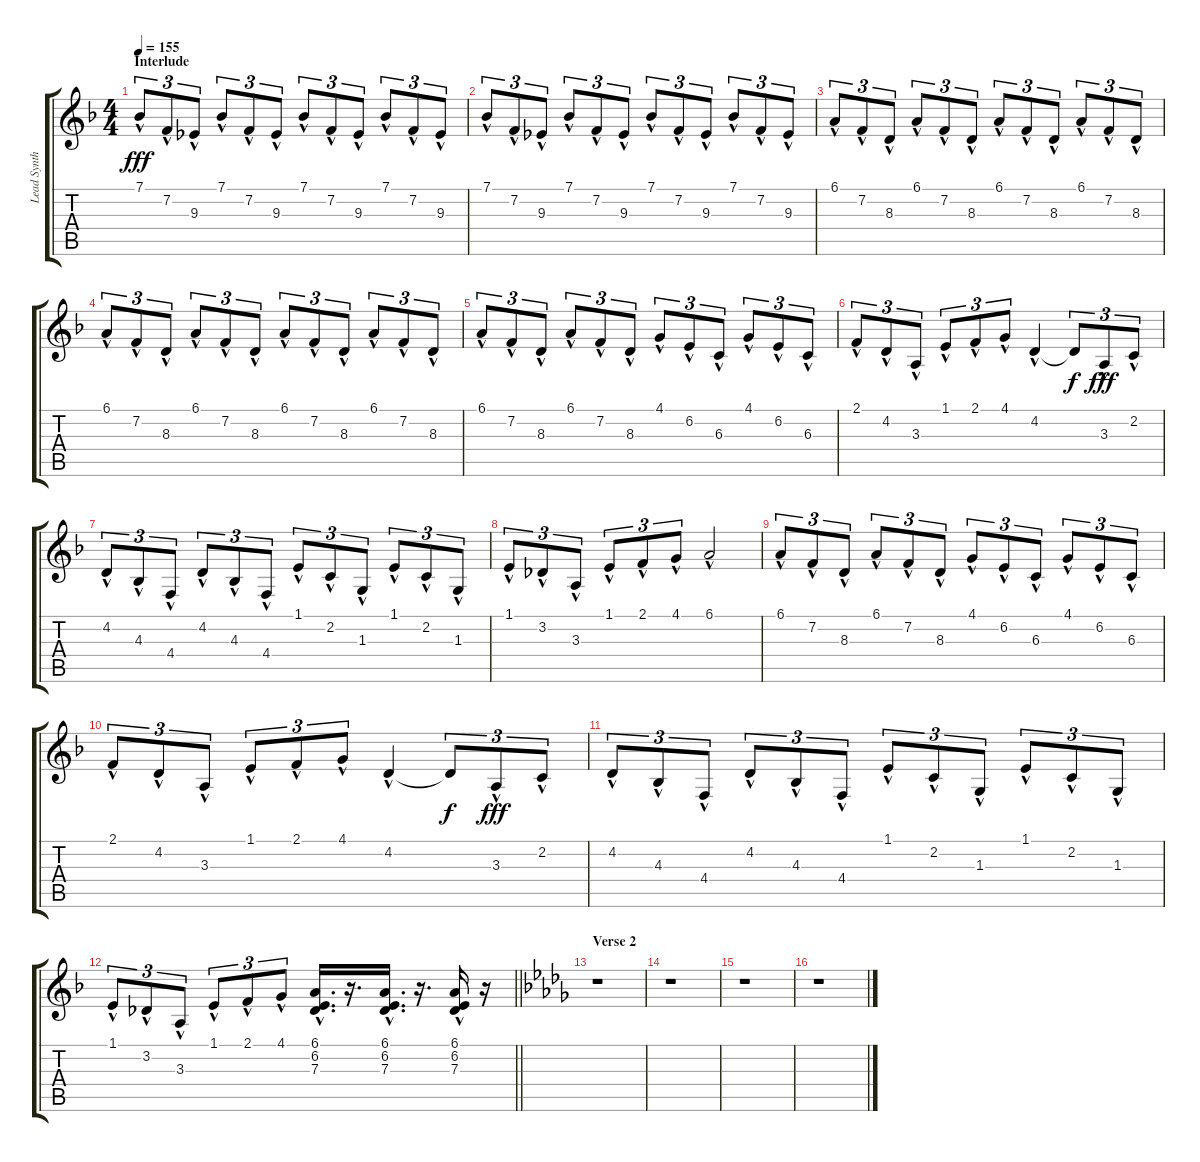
\track ("Lead Synth" "Lead Synth") {instrument lead1square}
\staff {score tabs}
\tuning (Eb4 Bb3 Gb3 Db3 Ab2 Eb2) {hide}
\ts (4 4)
\section ("" "Interlude")
\tempo 155
\clef g2
\ks dminor
7.1{hac}.8{tu (3 2) dy fff instrument vibraphone} 7.2{hac}.8{tu (3 2)} 9.3{hac}.8{tu (3 2)} 7.1{hac}.8{tu (3 2)} 7.2{hac}.8{tu (3 2)} 9.3{hac}.8{tu (3 2)} 7.1{hac}.8{tu (3 2)} 7.2{hac}.8{tu (3 2)} 9.3{hac}.8{tu (3 2)} 7.1{hac}.8{tu (3 2)} 7.2{hac}.8{tu (3 2)} 9.3{hac}.8{tu (3 2)} |
7.1{hac}.8{tu (3 2)} 7.2{hac}.8{tu (3 2)} 9.3{hac}.8{tu (3 2)} 7.1{hac}.8{tu (3 2)} 7.2{hac}.8{tu (3 2)} 9.3{hac}.8{tu (3 2)} 7.1{hac}.8{tu (3 2)} 7.2{hac}.8{tu (3 2)} 9.3{hac}.8{tu (3 2)} 7.1{hac}.8{tu (3 2)} 7.2{hac}.8{tu (3 2)} 9.3{hac}.8{tu (3 2)} |
6.1{hac}.8{tu (3 2)} 7.2{hac}.8{tu (3 2)} 8.3{hac}.8{tu (3 2)} 6.1{hac}.8{tu (3 2)} 7.2{hac}.8{tu (3 2)} 8.3{hac}.8{tu (3 2)} 6.1{hac}.8{tu (3 2)} 7.2{hac}.8{tu (3 2)} 8.3{hac}.8{tu (3 2)} 6.1{hac}.8{tu (3 2)} 7.2{hac}.8{tu (3 2)} 8.3{hac}.8{tu (3 2)} |
6.1{hac}.8{tu (3 2)} 7.2{hac}.8{tu (3 2)} 8.3{hac}.8{tu (3 2)} 6.1{hac}.8{tu (3 2)} 7.2{hac}.8{tu (3 2)} 8.3{hac}.8{tu (3 2)} 6.1{hac}.8{tu (3 2)} 7.2{hac}.8{tu (3 2)} 8.3{hac}.8{tu (3 2)} 6.1{hac}.8{tu (3 2)} 7.2{hac}.8{tu (3 2)} 8.3{hac}.8{tu (3 2)} |
6.1{hac}.8{tu (3 2)} 7.2{hac}.8{tu (3 2)} 8.3{hac}.8{tu (3 2)} 6.1{hac}.8{tu (3 2)} 7.2{hac}.8{tu (3 2)} 8.3{hac}.8{tu (3 2)} 4.1{hac}.8{tu (3 2)} 6.2{hac}.8{tu (3 2)} 6.3{hac}.8{tu (3 2)} 4.1{hac}.8{tu (3 2)} 6.2{hac}.8{tu (3 2)} 6.3{hac}.8{tu (3 2)} |
2.1{hac}.8{tu (3 2)} 4.2{hac}.8{tu (3 2)} 3.3{hac}.8{tu (3 2)} 1.1{hac}.8{tu (3 2)} 2.1{hac}.8{tu (3 2)} 4.1{hac}.8{tu (3 2)} 4.2{hac}.4 4.2{t}.8{tu (3 2) dy f} 3.3{hac}.8{tu (3 2) dy fff} 2.2{hac}.8{tu (3 2)} |
4.2{hac}.8{tu (3 2) beam Up} 4.3{hac}.8{tu (3 2) beam Up} 4.4{hac}.8{tu (3 2) beam Up} 4.2{hac}.8{tu (3 2) beam Up} 4.3{hac}.8{tu (3 2) beam Up} 4.4{hac}.8{tu (3 2) beam Up} 1.1{hac}.8{tu (3 2)} 2.2{hac}.8{tu (3 2)} 1.3{hac}.8{tu (3 2)} 1.1{hac}.8{tu (3 2)} 2.2{hac}.8{tu (3 2)} 1.3{hac}.8{tu (3 2)} |
1.1{hac}.8{tu (3 2)} 3.2{hac}.8{tu (3 2)} 3.3{hac}.8{tu (3 2)} 1.1{hac}.8{tu (3 2)} 2.1{hac}.8{tu (3 2)} 4.1{hac}.8{tu (3 2)} 6.1{hac}.2 |
6.1{hac}.8{tu (3 2)} 7.2{hac}.8{tu (3 2)} 8.3{hac}.8{tu (3 2)} 6.1{hac}.8{tu (3 2)} 7.2{hac}.8{tu (3 2)} 8.3{hac}.8{tu (3 2)} 4.1{hac}.8{tu (3 2)} 6.2{hac}.8{tu (3 2)} 6.3{hac}.8{tu (3 2)} 4.1{hac}.8{tu (3 2)} 6.2{hac}.8{tu (3 2)} 6.3{hac}.8{tu (3 2)} |
2.1{hac}.8{tu (3 2)} 4.2{hac}.8{tu (3 2)} 3.3{hac}.8{tu (3 2)} 1.1{hac}.8{tu (3 2)} 2.1{hac}.8{tu (3 2)} 4.1{hac}.8{tu (3 2)} 4.2{hac}.4 4.2{t}.8{tu (3 2) dy f} 3.3{hac}.8{tu (3 2) dy fff} 2.2{hac}.8{tu (3 2)} |
4.2{hac}.8{tu (3 2) beam Up} 4.3{hac}.8{tu (3 2) beam Up} 4.4{hac}.8{tu (3 2) beam Up} 4.2{hac}.8{tu (3 2) beam Up} 4.3{hac}.8{tu (3 2) beam Up} 4.4{hac}.8{tu (3 2) beam Up} 1.1{hac}.8{tu (3 2)} 2.2{hac}.8{tu (3 2)} 1.3{hac}.8{tu (3 2)} 1.1{hac}.8{tu (3 2)} 2.2{hac}.8{tu (3 2)} 1.3{hac}.8{tu (3 2)} |
\barLineRight lightlight
1.1{hac}.8{tu (3 2)} 3.2{hac}.8{tu (3 2)} 3.3{hac}.8{tu (3 2)} 1.1{hac}.8{tu (3 2)} 2.1{hac}.8{tu (3 2)} 4.1{hac}.8{tu (3 2)} (6.1{hac} 6.2{hac} 7.3{hac}).16{d} r.16{d} (6.1{hac} 6.2{hac} 7.3{hac}).16{d} r.16{d} (6.1{hac} 6.2{hac} 7.3{hac}).16 r.16 |
\section ("" "Verse 2")
\ks bbminor
r.1 |
r.1 |
r.1 |
r.1
